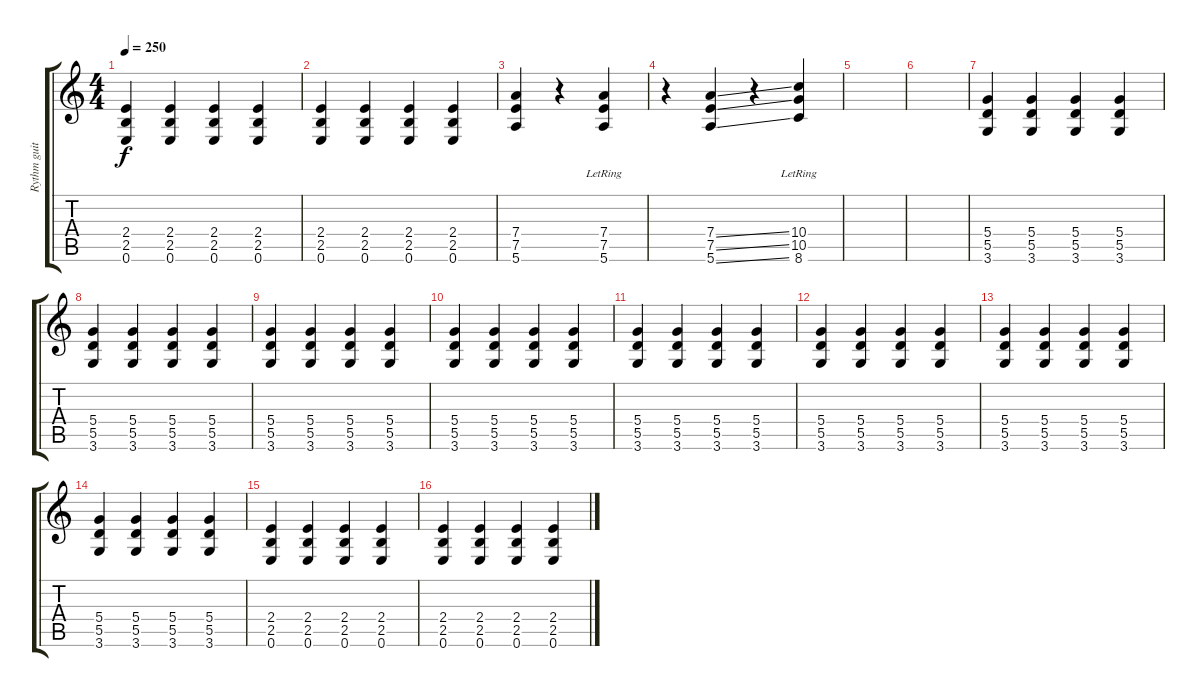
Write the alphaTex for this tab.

\track ("Rythm guitar" "Rythm guit") {instrument distortionguitar}
\staff {score tabs}
\tuning (E4 B3 G3 D3 A2 E2) {hide}
\ts (4 4)
\tempo 250
\clef g2
\ks c
(2.4 2.5 0.6).4{dy f} (2.4 2.5 0.6).4 (2.4 2.5 0.6).4 (2.4 2.5 0.6).4 |
(2.4 2.5 0.6).4 (2.4 2.5 0.6).4 (2.4 2.5 0.6).4 (2.4 2.5 0.6).4 |
(7.4 7.5 5.6).4 r.4 (7.4{lr} 7.5{lr} 5.6{lr}).4 |
r.4 (7.4{ss} 7.5{ss} 5.6{ss}).4 r.4 (10.4{lr} 10.5{lr} 8.6{lr}).4 |
|
|
(5.4 5.5 3.6).4 (5.4 5.5 3.6).4 (5.4 5.5 3.6).4 (5.4 5.5 3.6).4 |
(5.4 5.5 3.6).4 (5.4 5.5 3.6).4 (5.4 5.5 3.6).4 (5.4 5.5 3.6).4 |
(5.4 5.5 3.6).4 (5.4 5.5 3.6).4 (5.4 5.5 3.6).4 (5.4 5.5 3.6).4 |
(5.4 5.5 3.6).4 (5.4 5.5 3.6).4 (5.4 5.5 3.6).4 (5.4 5.5 3.6).4 |
(5.4 5.5 3.6).4 (5.4 5.5 3.6).4 (5.4 5.5 3.6).4 (5.4 5.5 3.6).4 |
(5.4 5.5 3.6).4 (5.4 5.5 3.6).4 (5.4 5.5 3.6).4 (5.4 5.5 3.6).4 |
(5.4 5.5 3.6).4 (5.4 5.5 3.6).4 (5.4 5.5 3.6).4 (5.4 5.5 3.6).4 |
(5.4 5.5 3.6).4 (5.4 5.5 3.6).4 (5.4 5.5 3.6).4 (5.4 5.5 3.6).4 |
(2.4 2.5 0.6).4 (2.4 2.5 0.6).4 (2.4 2.5 0.6).4 (2.4 2.5 0.6).4 |
(2.4 2.5 0.6).4 (2.4 2.5 0.6).4 (2.4 2.5 0.6).4 (2.4 2.5 0.6).4
